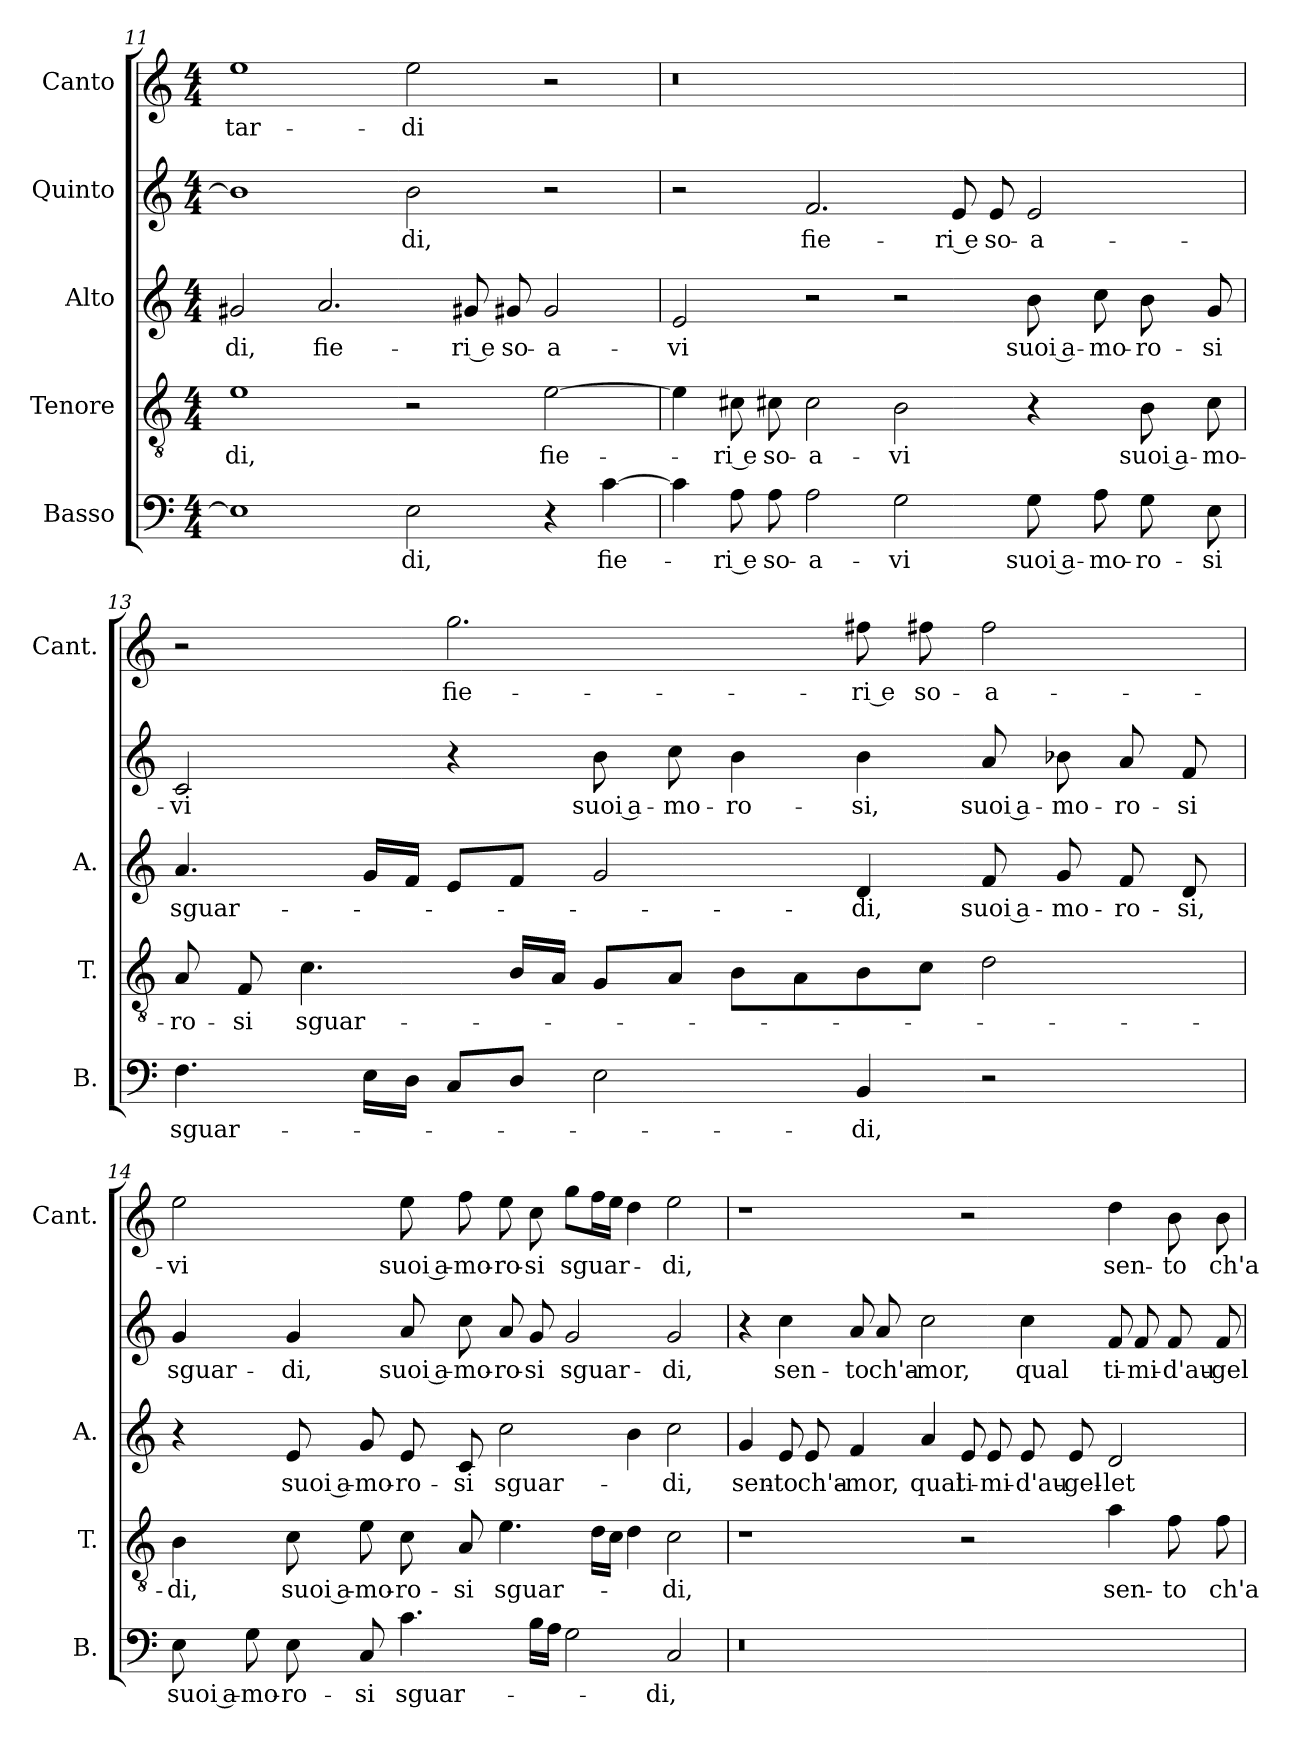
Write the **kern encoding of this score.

**kern	**text	**kern	**text	**kern	**text	**kern	**text	**kern	**text
*part5	*part5	*part4	*part4	*part3	*part3	*part2	*part2	*part1	*part1
*staff5	*staff5	*staff4	*staff4	*staff3	*staff3	*staff2	*staff2	*staff1	*staff1
*I"Basso	*	*I"Tenore	*	*I"Alto	*	*I"Quinto	*	*I"Canto	*
*I'B.	*	*I'T.	*	*I'A.	*	*	*	*I'Cant.	*
*clefF4	*	*clefGv2	*	*clefG2	*	*clefG2	*	*clefG2	*
*k[]	*	*k[]	*	*k[]	*	*k[]	*	*k[]	*
*C:	*	*C:	*	*C:	*	*C:	*	*C:	*
*M4/4	*	*M4/4	*	*M4/4	*	*M4/4	*	*M4/4	*
=11	=11	=11	=11	=11	=11	=11	=11	=11	=11
1E\]	.	1e\	-di,	2g#X/	-di,	1b\]	.	1ee\	tar-
.	.	.	.	2.a/	fie-	.	.	.	.
2E\	-di,	2r	.	.	.	2b\	-di,	2ee\	-di
.	.	.	.	8g#X/	-ri e	.	.	.	.
.	.	.	.	8g#X/	so-	.	.	.	.
4r	.	[2e\	fie-	2g#/	-a-	2r	.	2r	.
[4c\	fie-	.	.	.	.	.	.	.	.
=12	=12	=12	=12	=12	=12	=12	=12	=12	=12
!	!	!	!	!	!	!	!	!LO:N:vis=0	!
4c\]	.	4e\]	.	2e/	-vi	2r	.	1r	.
8A\	-ri e	8c#X\	-ri e	.	.	.	.	.	.
8A\	so-	8c#X\	so-	.	.	.	.	.	.
2A\	-a-	2c#\	-a-	2r	.	2.f/	fie-	.	.
2G\	-vi	2B\	-vi	2r	.	.	.	1ryy	.
.	.	.	.	.	.	8e/	-ri e	.	.
.	.	.	.	.	.	8e/	so-	.	.
8G\	suoi a-	4r	.	8b\	suoi a-	2e/	-a-	.	.
8A\	-mo-	.	.	8cc\	-mo-	.	.	.	.
8G\	-ro-	8B\	suoi a-	8b\	-ro-	.	.	.	.
8E\	-si	8c#\	-mo-	8g/	-si	.	.	.	.
=13	=13	=13	=13	=13	=13	=13	=13	=13	=13
4.F\	sguar-	8A/	-ro-	4.a/	sguar-	2c/	-vi	2r	.
.	.	8F/	-si	.	.	.	.	.	.
.	.	4.c\	sguar-	.	.	.	.	.	.
16E\LL	.	.	.	16g/LL	.	.	.	.	.
16D\JJ	.	.	.	16f/JJ	.	.	.	.	.
8C/L	.	.	.	8e/L	.	4r	.	2.gg\	fie-
8D/J	.	16B/LL	.	8f/J	.	.	.	.	.
.	.	16A/JJ	.	.	.	.	.	.	.
2E\	.	8G/L	.	2g/	.	8b\	suoi a-	.	.
.	.	8A/J	.	.	.	8cc\	-mo-	.	.
.	.	8B\L	.	.	.	4b\	-ro-	.	.
.	.	8A\	.	.	.	.	.	.	.
4BB/	-di,	8B\	.	4d/	-di,	4b\	-si,	8ff#X\	-ri e
.	.	8c\J	.	.	.	.	.	8ff#X\	so-
2r	.	2d\	.	8f/	suoi a-	8a/	suoi a-	2ff#\	-a-
.	.	.	.	8g/	-mo-	8b-X\	-mo-	.	.
.	.	.	.	8f/	-ro-	8a/	-ro-	.	.
.	.	.	.	8d/	-si,	8f/	-si	.	.
=14	=14	=14	=14	=14	=14	=14	=14	=14	=14
8E\	suoi a-	4B\	-di,	4r	.	4g/	sguar-	2ee\	-vi
8G\	-mo-	.	.	.	.	.	.	.	.
8E\	-ro-	8c\	suoi a-	8e/	suoi a-	4g/	-di,	.	.
8C/	-si	8e\	-mo-	8g/	-mo-	.	.	.	.
4.c\	sguar-	8c\	-ro-	8e/	-ro-	8a/	suoi a-	8ee\	suoi a-
.	.	8A/	-si	8c/	-si	8cc\	-mo-	8ff\	-mo-
.	.	4.e\	sguar-	2cc\	sguar-	8a/	-ro-	8ee\	-ro-
16B\LL	.	.	.	.	.	8g/	-si	8cc\	-si
16A\JJ	.	.	.	.	.	.	.	.	.
2G\	.	.	.	.	.	2g/	sguar-	8gg\L	sguar-
.	.	16d\LL	.	.	.	.	.	16ff\L	.
.	.	16c\JJ	.	.	.	.	.	16ee\JJ	.
.	.	4d\	.	4b\	.	.	.	4dd\	.
2C/	-di,	2c\	-di,	2cc\	-di,	2g/	-di,	2ee\	-di,
=15	=15	=15	=15	=15	=15	=15	=15	=15	=15
!LO:N:vis=0	!	!	!	!	!	!	!	!	!
1r	.	1r	.	4g/	sen-	4r	.	1r	.
.	.	.	.	8e/	-to	4cc\	sen-	.	.
.	.	.	.	8e/	ch'a-	.	.	.	.
.	.	.	.	4f/	-mor,	8a/	-to	.	.
.	.	.	.	.	.	8a/	ch'a-	.	.
.	.	.	.	4a/	qual	2cc\	-mor,	.	.
1ryy	.	2r	.	8e/	ti-	.	.	2r	.
.	.	.	.	8e/	-mi-	.	.	.	.
.	.	.	.	8e/	-d'au-	4cc\	qual	.	.
.	.	.	.	8e/	-gel-	.	.	.	.
.	.	4a\	sen-	2d/	-let-	8f/	ti-	4dd\	sen-
.	.	.	.	.	.	8f/	-mi-	.	.
.	.	8f\	-to	.	.	8f/	-d'au-	8b\	-to
.	.	8f\	ch'a-	.	.	8f/	-gel-	8b\	ch'a-
=	=	=	=	=	=	=	=	=	=
*-	*-	*-	*-	*-	*-	*-	*-	*-	*-
